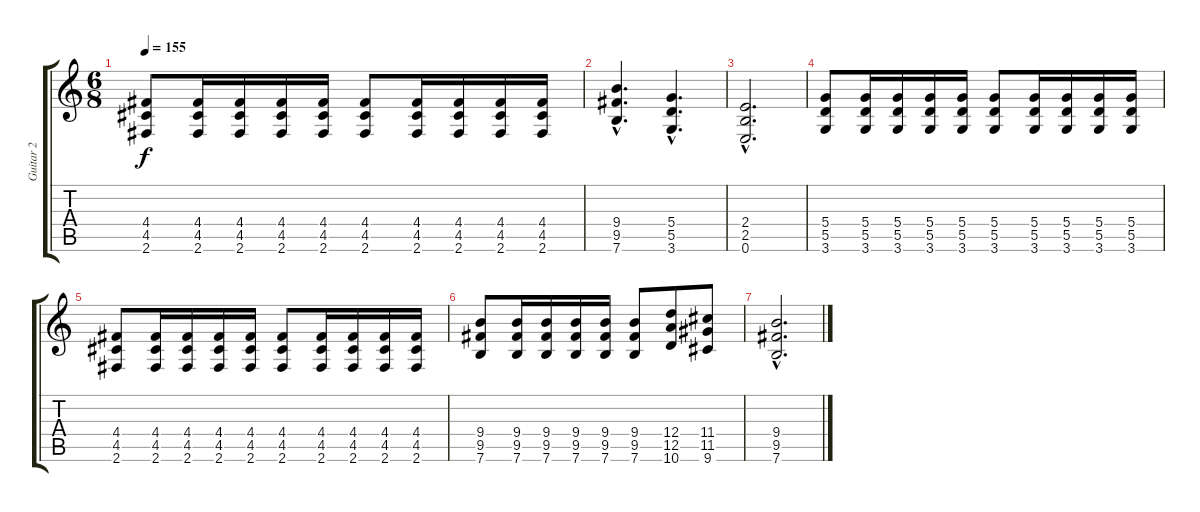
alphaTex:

\track ("Guitar 2" "Guitar 2") {instrument distortionguitar}
\staff {score tabs}
\tuning (E4 B3 G3 D3 A2 E2) {hide}
\ts (6 8)
\tempo 155
\clef g2
\ks c
(4.4 4.5 2.6).8{dy f} (4.4 4.5 2.6).16 (4.4 4.5 2.6).16 (4.4 4.5 2.6).16 (4.4 4.5 2.6).16 (4.4 4.5 2.6).8 (4.4 4.5 2.6).16 (4.4 4.5 2.6).16 (4.4 4.5 2.6).16 (4.4 4.5 2.6).16 |
(9.4{hac} 9.5{hac} 7.6{hac}).4{d} (5.4{hac} 5.5{hac} 3.6{hac}).4{d} |
(2.4{hac} 2.5{hac} 0.6{hac}).2{d} |
(5.4 5.5 3.6).8 (5.4 5.5 3.6).16 (5.4 5.5 3.6).16 (5.4 5.5 3.6).16 (5.4 5.5 3.6).16 (5.4 5.5 3.6).8 (5.4 5.5 3.6).16 (5.4 5.5 3.6).16 (5.4 5.5 3.6).16 (5.4 5.5 3.6).16 |
(4.4 4.5 2.6).8 (4.4 4.5 2.6).16 (4.4 4.5 2.6).16 (4.4 4.5 2.6).16 (4.4 4.5 2.6).16 (4.4 4.5 2.6).8 (4.4 4.5 2.6).16 (4.4 4.5 2.6).16 (4.4 4.5 2.6).16 (4.4 4.5 2.6).16 |
(9.4 9.5 7.6).8 (9.4 9.5 7.6).16 (9.4 9.5 7.6).16 (9.4 9.5 7.6).16 (9.4 9.5 7.6).16 (9.4 9.5 7.6).8 (12.4 12.5 10.6).8 (11.4 11.5 9.6).8 |
(9.4{hac} 9.5{hac} 7.6{hac}).2{d}
